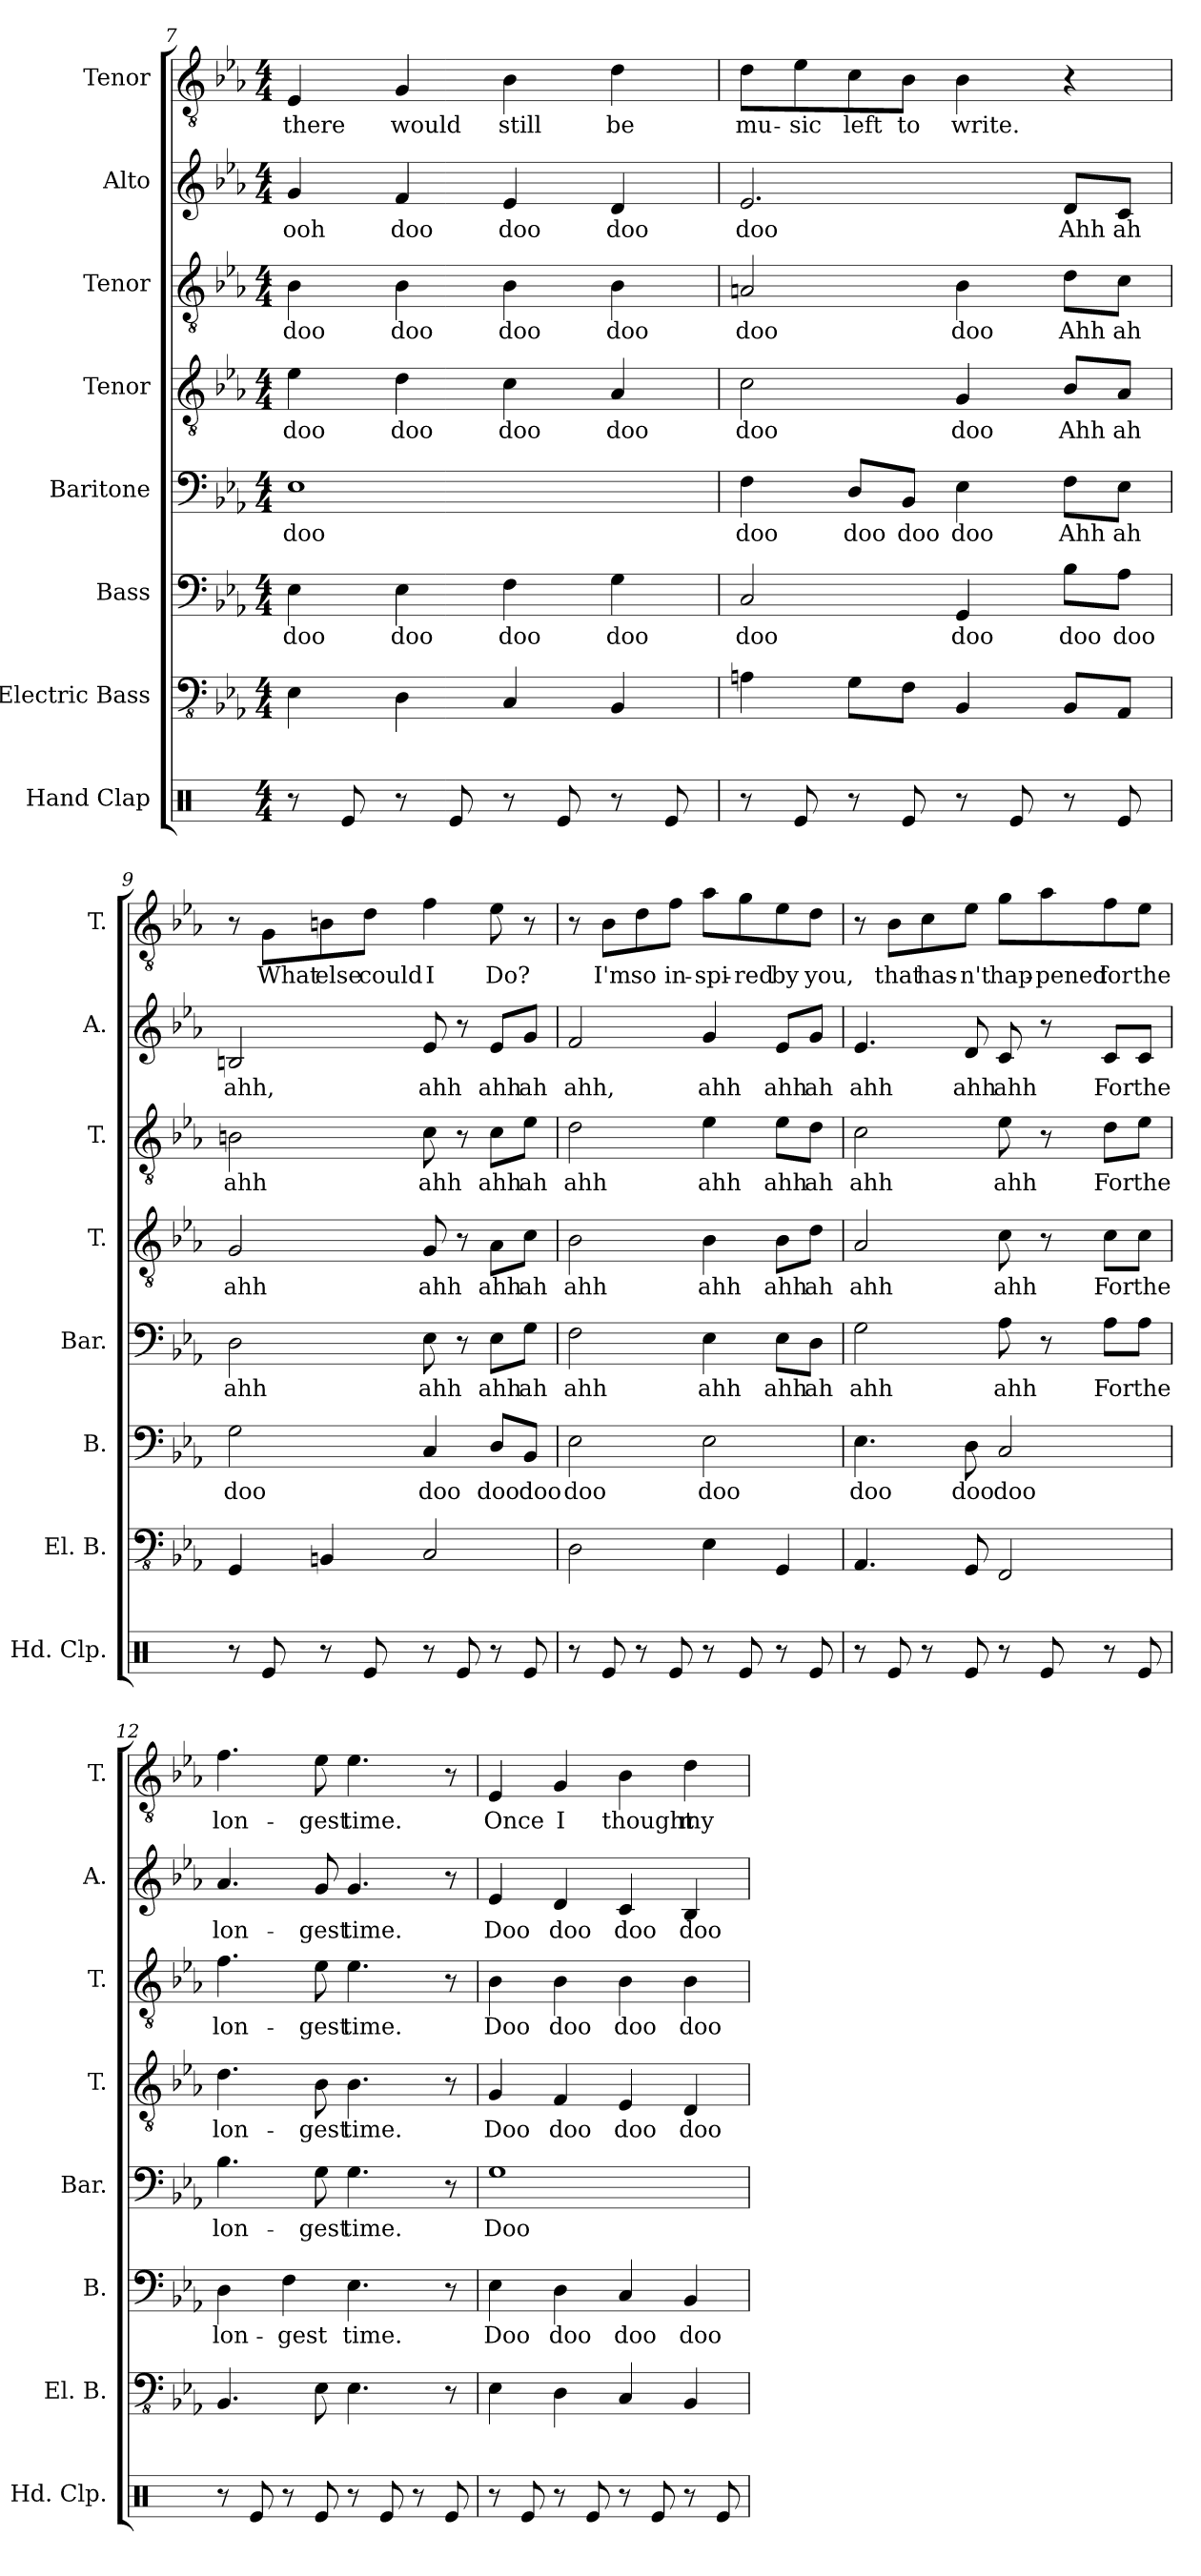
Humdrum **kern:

**kern	**kern	**kern	**text	**kern	**text	**kern	**text	**kern	**text	**kern	**text	**kern	**text
*part8	*part7	*part6	*part6	*part5	*part5	*part4	*part4	*part3	*part3	*part2	*part2	*part1	*part1
*staff8	*staff7	*staff6	*staff6	*staff5	*staff5	*staff4	*staff4	*staff3	*staff3	*staff2	*staff2	*staff1	*staff1
*I"Hand Clap	*I"Electric Bass	*I"Bass	*	*I"Baritone	*	*I"Tenor	*	*I"Tenor	*	*I"Alto	*	*I"Tenor	*
*I'Hd. Clp.	*I'El. B.	*I'B.	*	*I'Bar.	*	*I'T.	*	*I'T.	*	*I'A.	*	*I'T.	*
*clefX	*clefFv4	*clefF4	*	*clefF4	*	*clefGv2	*	*clefGv2	*	*clefG2	*	*clefGv2	*
*k[]	*k[b-e-a-]	*k[b-e-a-]	*	*k[b-e-a-]	*	*k[b-e-a-]	*	*k[b-e-a-]	*	*k[b-e-a-]	*	*k[b-e-a-]	*
*M4/4	*M4/4	*M4/4	*	*M4/4	*	*M4/4	*	*M4/4	*	*M4/4	*	*M4/4	*
=7	=7	=7	=7	=7	=7	=7	=7	=7	=7	=7	=7	=7	=7
!	!	!	!LO:LY:b	!	!LO:LY:b	!	!LO:LY:b	!	!LO:LY:b	!	!LO:LY:b	!	!LO:LY:b
8r	4EE-\	4E-\	doo	1E-	doo	4e-\	doo	4B-\	doo	4g/	ooh	4E-/	there
8Re/	.	.	.	.	.	.	.	.	.	.	.	.	.
!	!	!	!LO:LY:b	!	!	!	!LO:LY:b	!	!LO:LY:b	!	!LO:LY:b	!	!LO:LY:b
8r	4DD\	4E-\	doo	.	.	4d\	doo	4B-\	doo	4f/	doo	4G/	would
8Re/	.	.	.	.	.	.	.	.	.	.	.	.	.
!	!	!	!LO:LY:b	!	!	!	!LO:LY:b	!	!LO:LY:b	!	!LO:LY:b	!	!LO:LY:b
8r	4CC/	4F\	doo	.	.	4c\	doo	4B-\	doo	4e-/	doo	4B-\	still
8Re/	.	.	.	.	.	.	.	.	.	.	.	.	.
!	!	!	!LO:LY:b	!	!	!	!LO:LY:b	!	!LO:LY:b	!	!LO:LY:b	!	!LO:LY:b
8r	4BBB-/	4G\	doo	.	.	4A-/	doo	4B-\	doo	4d/	doo	4d\	be
8Re/	.	.	.	.	.	.	.	.	.	.	.	.	.
=8	=8	=8	=8	=8	=8	=8	=8	=8	=8	=8	=8	=8	=8
!	!	!	!LO:LY:b	!	!LO:LY:b	!	!LO:LY:b	!	!LO:LY:b	!	!LO:LY:b	!	!LO:LY:b
8r	4AAn\	2C/	doo	4F\	doo	2c\	doo	2An/	doo	2.e-/	doo	8d\L	mu-
!	!	!	!	!	!	!	!	!	!	!	!	!	!LO:LY:b
8Re/	.	.	.	.	.	.	.	.	.	.	.	8e-\	-sic
!	!	!	!	!	!LO:LY:b	!	!	!	!	!	!	!	!LO:LY:b
8r	8GG\L	.	.	8D/L	doo	.	.	.	.	.	.	8c\	left
!	!	!	!	!	!LO:LY:b	!	!	!	!	!	!	!	!LO:LY:b
8Re/	8FF\J	.	.	8BB-/J	doo	.	.	.	.	.	.	8B-\J	to
!	!	!	!LO:LY:b	!	!LO:LY:b	!	!LO:LY:b	!	!LO:LY:b	!	!	!	!LO:LY:b
8r	4BBB-/	4GG/	doo	4E-\	doo	4G/	doo	4B-\	doo	.	.	4B-\	write.
8Re/	.	.	.	.	.	.	.	.	.	.	.	.	.
!	!	!	!LO:LY:b	!	!LO:LY:b	!	!LO:LY:b	!	!LO:LY:b	!	!LO:LY:b	!	!
8r	8BBB-/L	8B-\L	doo	8F\L	Ahh	8B-/L	Ahh	8d\L	Ahh	8d/L	Ahh	4r	.
!	!	!	!LO:LY:b	!	!LO:LY:b	!	!LO:LY:b	!	!LO:LY:b	!	!LO:LY:b	!	!
8Re/	8AAA-/J	8A-\J	doo	8E-\J	ah	8A-/J	ah	8c\J	ah	8c/J	ah	.	.
!!LO:PB:g=z
=9	=9	=9	=9	=9	=9	=9	=9	=9	=9	=9	=9	=9	=9
!	!	!	!LO:LY:b	!	!LO:LY:b	!	!LO:LY:b	!	!LO:LY:b	!	!LO:LY:b	!	!
8r	4GGG/	2G\	doo	2D\	ahh	2G/	ahh	2Bn\	ahh	2Bn/	ahh,	8r	.
!	!	!	!	!	!	!	!	!	!	!	!	!	!LO:LY:b
8Re/	.	.	.	.	.	.	.	.	.	.	.	8G\L	What
!	!	!	!	!	!	!	!	!	!	!	!	!	!LO:LY:b
8r	4BBBn/	.	.	.	.	.	.	.	.	.	.	8Bn\	else
!	!	!	!	!	!	!	!	!	!	!	!	!	!LO:LY:b
8Re/	.	.	.	.	.	.	.	.	.	.	.	8d\J	could
!	!	!	!LO:LY:b	!	!LO:LY:b	!	!LO:LY:b	!	!LO:LY:b	!	!LO:LY:b	!	!LO:LY:b
8r	2CC/	4C/	doo	8E-\	ahh	8G/	ahh	8c\	ahh	8e-/	ahh	4f\	I
8Re/	.	.	.	8r	.	8r	.	8r	.	8r	.	.	.
!	!	!	!LO:LY:b	!	!LO:LY:b	!	!LO:LY:b	!	!LO:LY:b	!	!LO:LY:b	!	!LO:LY:b
8r	.	8D/L	doo	8E-\L	ahh	8A-\L	ahh	8c\L	ahh	8e-/L	ahh	8e-\	Do?
!	!	!	!LO:LY:b	!	!LO:LY:b	!	!LO:LY:b	!	!LO:LY:b	!	!LO:LY:b	!	!
8Re/	.	8BB-/J	doo	8G\J	ah	8c\J	ah	8e-\J	ah	8g/J	ah	8r	.
=10	=10	=10	=10	=10	=10	=10	=10	=10	=10	=10	=10	=10	=10
!	!	!	!LO:LY:b	!	!LO:LY:b	!	!LO:LY:b	!	!LO:LY:b	!	!LO:LY:b	!	!
8r	2DD\	2E-\	doo	2F\	ahh	2B-\	ahh	2d\	ahh	2f/	ahh,	8r	.
!	!	!	!	!	!	!	!	!	!	!	!	!	!LO:LY:b
8Re/	.	.	.	.	.	.	.	.	.	.	.	8B-\L	I'm
!	!	!	!	!	!	!	!	!	!	!	!	!	!LO:LY:b
8r	.	.	.	.	.	.	.	.	.	.	.	8d\	so
!	!	!	!	!	!	!	!	!	!	!	!	!	!LO:LY:b
8Re/	.	.	.	.	.	.	.	.	.	.	.	8f\J	in-
!	!	!	!LO:LY:b	!	!LO:LY:b	!	!LO:LY:b	!	!LO:LY:b	!	!LO:LY:b	!	!LO:LY:b
8r	4EE-\	2E-\	doo	4E-\	ahh	4B-\	ahh	4e-\	ahh	4g/	ahh	8a-\L	-spi-
!	!	!	!	!	!	!	!	!	!	!	!	!	!LO:LY:b
8Re/	.	.	.	.	.	.	.	.	.	.	.	8g\	-red
!	!	!	!	!	!LO:LY:b	!	!LO:LY:b	!	!LO:LY:b	!	!LO:LY:b	!	!LO:LY:b
8r	4GGG/	.	.	8E-\L	ahh	8B-\L	ahh	8e-\L	ahh	8e-/L	ahh	8e-\	by
!	!	!	!	!	!LO:LY:b	!	!LO:LY:b	!	!LO:LY:b	!	!LO:LY:b	!	!LO:LY:b
8Re/	.	.	.	8D\J	ah	8d\J	ah	8d\J	ah	8g/J	ah	8d\J	you,
!!LO:PB:g=z
=11	=11	=11	=11	=11	=11	=11	=11	=11	=11	=11	=11	=11	=11
!	!	!	!LO:LY:b	!	!LO:LY:b	!	!LO:LY:b	!	!LO:LY:b	!	!LO:LY:b	!	!
8r	4.AAA-/	4.E-\	doo	2G\	ahh	2A-/	ahh	2c\	ahh	4.e-/	ahh	8r	.
!	!	!	!	!	!	!	!	!	!	!	!	!	!LO:LY:b
8Re/	.	.	.	.	.	.	.	.	.	.	.	8B-\L	that
!	!	!	!	!	!	!	!	!	!	!	!	!	!LO:LY:b
8r	.	.	.	.	.	.	.	.	.	.	.	8c\	has-
!	!	!	!LO:LY:b	!	!	!	!	!	!	!	!LO:LY:b	!	!LO:LY:b
8Re/	8GGG/	8D\	doo	.	.	.	.	.	.	8d/	ahh	8e-\J	-n't
!	!	!	!LO:LY:b	!	!LO:LY:b	!	!LO:LY:b	!	!LO:LY:b	!	!LO:LY:b	!	!LO:LY:b
8r	2FFF/	2C/	doo	8A-\	ahh	8c\	ahh	8e-\	ahh	8c/	ahh	8g\L	hap-
!	!	!	!	!	!	!	!	!	!	!	!	!	!LO:LY:b
8Re/	.	.	.	8r	.	8r	.	8r	.	8r	.	8a-\	-pened
!	!	!	!	!	!LO:LY:b	!	!LO:LY:b	!	!LO:LY:b	!	!LO:LY:b	!	!LO:LY:b
8r	.	.	.	8A-\L	For	8c\L	For	8d\L	For	8c/L	For	8f\	for
!	!	!	!	!	!LO:LY:b	!	!LO:LY:b	!	!LO:LY:b	!	!LO:LY:b	!	!LO:LY:b
8Re/	.	.	.	8A-\J	the	8c\J	the	8e-\J	the	8c/J	the	8e-\J	the
=12	=12	=12	=12	=12	=12	=12	=12	=12	=12	=12	=12	=12	=12
!	!	!	!LO:LY:b	!	!LO:LY:b	!	!LO:LY:b	!	!LO:LY:b	!	!LO:LY:b	!	!LO:LY:b
8r	4.BBB-/	4D\	lon-	4.B-\	lon-	4.d\	lon-	4.f\	lon-	4.a-/	lon-	4.f\	lon-
8Re/	.	.	.	.	.	.	.	.	.	.	.	.	.
!	!	!	!LO:LY:b	!	!	!	!	!	!	!	!	!	!
8r	.	4F\	-gest	.	.	.	.	.	.	.	.	.	.
!	!	!	!	!	!LO:LY:b	!	!LO:LY:b	!	!LO:LY:b	!	!LO:LY:b	!	!LO:LY:b
8Re/	8EE-\	.	.	8G\	-gest	8B-\	-gest	8e-\	-gest	8g/	-gest	8e-\	-gest
!	!	!	!LO:LY:b	!	!LO:LY:b	!	!LO:LY:b	!	!LO:LY:b	!	!LO:LY:b	!	!LO:LY:b
8r	4.EE-\	4.E-\	time.	4.G\	time.	4.B-\	time.	4.e-\	time.	4.g/	time.	4.e-\	time.
8Re/	.	.	.	.	.	.	.	.	.	.	.	.	.
8r	.	.	.	.	.	.	.	.	.	.	.	.	.
8Re/	8r	8r	.	8r	.	8r	.	8r	.	8r	.	8r	.
=13	=13	=13	=13	=13	=13	=13	=13	=13	=13	=13	=13	=13	=13
!	!	!	!LO:LY:b	!	!LO:LY:b	!	!LO:LY:b	!	!LO:LY:b	!	!LO:LY:b	!	!LO:LY:b
8r	4EE-\	4E-\	Doo	1G	Doo	4G/	Doo	4B-\	Doo	4e-/	Doo	4E-/	Once
8Re/	.	.	.	.	.	.	.	.	.	.	.	.	.
!	!	!	!LO:LY:b	!	!	!	!LO:LY:b	!	!LO:LY:b	!	!LO:LY:b	!	!LO:LY:b
8r	4DD\	4D\	doo	.	.	4F/	doo	4B-\	doo	4d/	doo	4G/	I
8Re/	.	.	.	.	.	.	.	.	.	.	.	.	.
!	!	!	!LO:LY:b	!	!	!	!LO:LY:b	!	!LO:LY:b	!	!LO:LY:b	!	!LO:LY:b
8r	4CC/	4C/	doo	.	.	4E-/	doo	4B-\	doo	4c/	doo	4B-\	thought
8Re/	.	.	.	.	.	.	.	.	.	.	.	.	.
!	!	!	!LO:LY:b	!	!	!	!LO:LY:b	!	!LO:LY:b	!	!LO:LY:b	!	!LO:LY:b
8r	4BBB-/	4BB-/	doo	.	.	4D/	doo	4B-\	doo	4B-/	doo	4d\	my
8Re/	.	.	.	.	.	.	.	.	.	.	.	.	.
=	=	=	=	=	=	=	=	=	=	=	=	=	=
*-	*-	*-	*-	*-	*-	*-	*-	*-	*-	*-	*-	*-	*-
